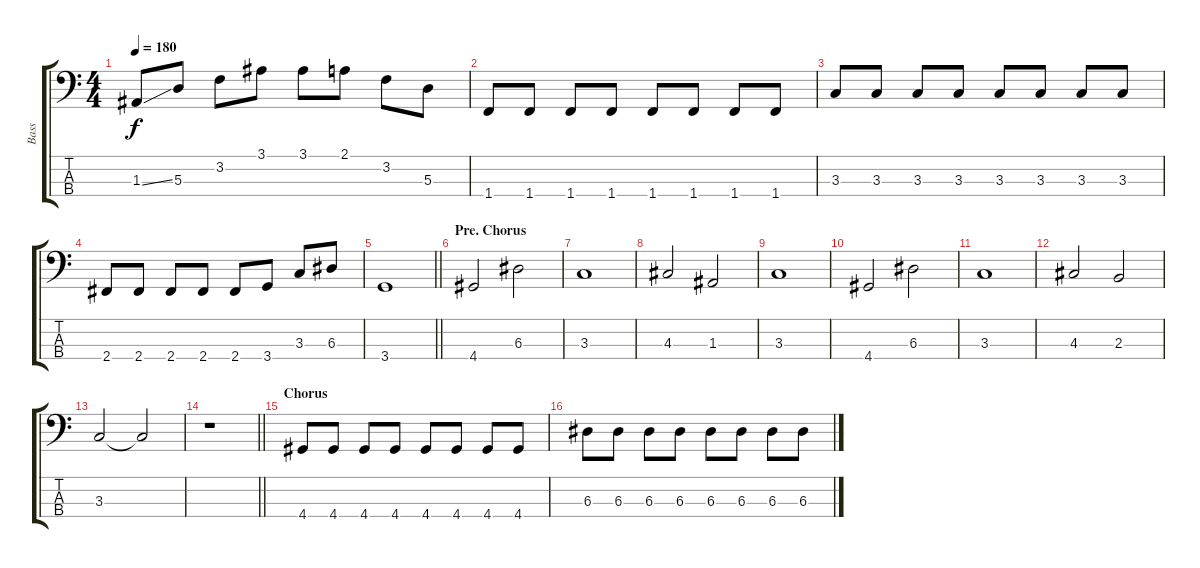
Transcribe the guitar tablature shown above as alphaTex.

\track ("Bass" "Bass") {instrument electricbassfinger}
\staff {score tabs}
\tuning (G2 D2 A1 E1) {hide}
\ts (4 4)
\tempo 180
\clef f4
\ks c
1.3{ss}.8{dy f} 5.3.8 3.2.8 3.1.8 3.1.8 2.1.8 3.2.8 5.3.8 |
1.4.8 1.4.8 1.4.8 1.4.8 1.4.8 1.4.8 1.4.8 1.4.8 |
3.3.8 3.3.8 3.3.8 3.3.8 3.3.8 3.3.8 3.3.8 3.3.8 |
2.4.8 2.4.8 2.4.8 2.4.8 2.4.8 3.4.8 3.3.8 6.3.8 |
\barLineRight lightlight
3.4.1 |
\section ("" "Pre. Chorus")
4.4.2 6.3.2 |
3.3.1 |
4.3.2 1.3.2 |
3.3.1 |
4.4.2 6.3.2 |
3.3.1 |
4.3.2 2.3.2 |
3.3.2 3.3{t}.2 |
\barLineRight lightlight
r.1 |
\section ("" "Chorus")
4.4.8 4.4.8 4.4.8 4.4.8 4.4.8 4.4.8 4.4.8 4.4.8 |
6.3.8 6.3.8 6.3.8 6.3.8 6.3.8 6.3.8 6.3.8 6.3.8
